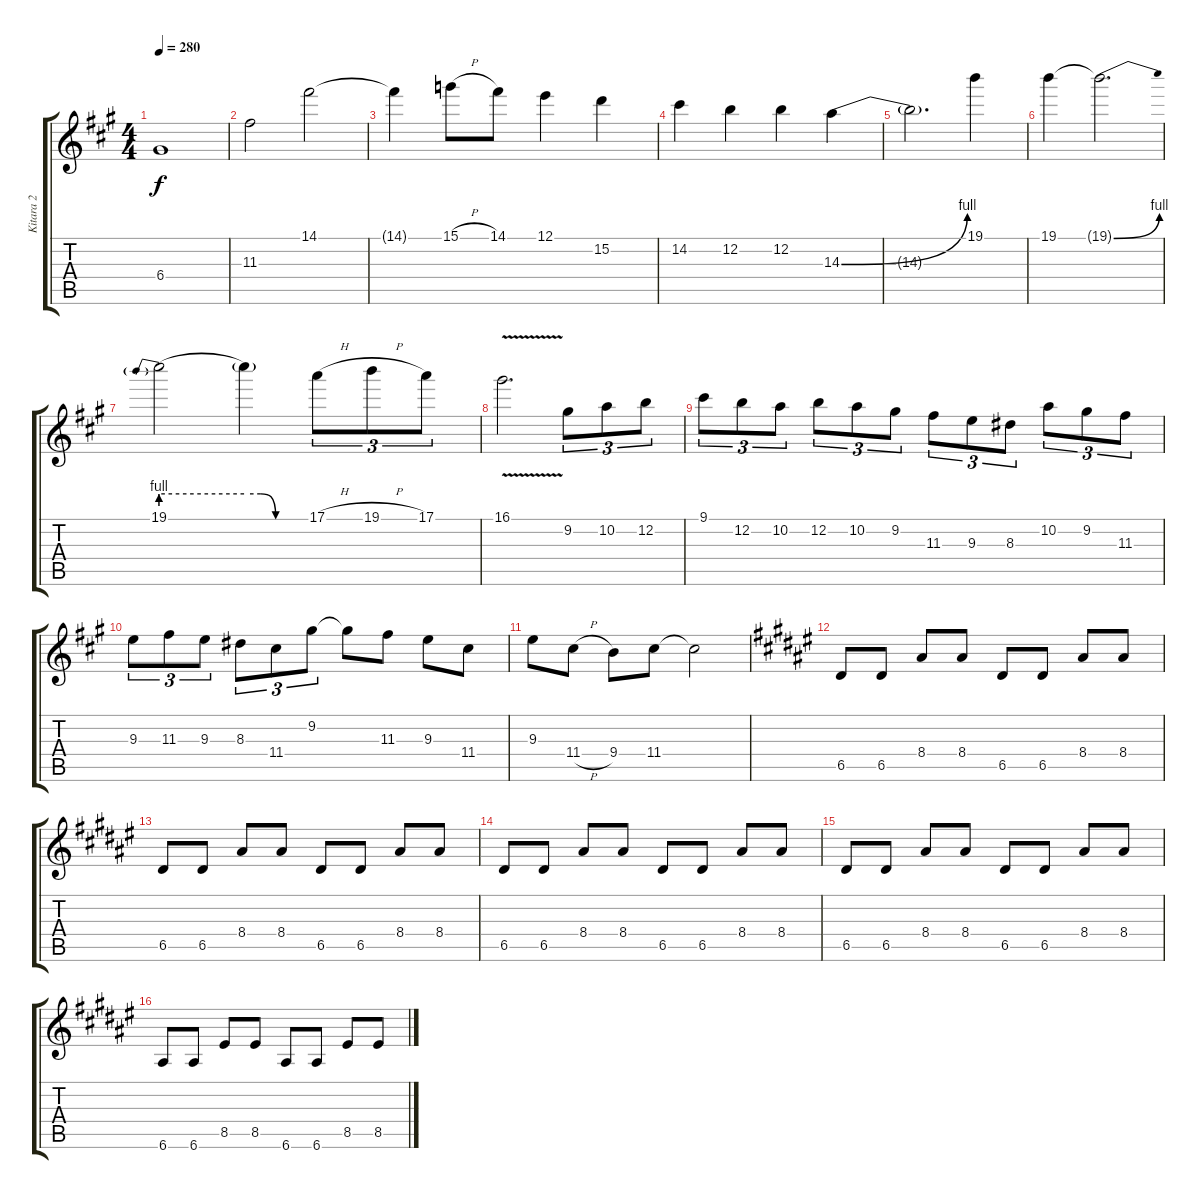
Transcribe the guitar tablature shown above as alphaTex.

\track ("Kitara 2" "Kitara 2") {instrument distortionguitar}
\staff {score tabs}
\tuning (E4 B3 G3 D3 A2 E2) {hide}
\ts (4 4)
\tempo 280
\clef g2
\ks a
6.4{t}.1{dy f} |
11.3.2 14.1.2 |
14.1{t}.4 15.1{h}.8 14.1.8 12.1.4 15.2.4 |
14.2.4 12.2.4 12.2.4 14.3{be (bend 0 0 60 4)}.4 |
14.3{t}.2{d} 19.1.4 |
19.1.4 19.1{be (bend 0 0 60 4) t}.2{d} |
19.1{be (prebend 0 4 60 4)}.2 19.1{be (custom 0 4 15 4 30 0 60 0) t}.4 17.1{h}.8{tu (3 2)} 19.1{h}.8{tu (3 2)} 17.1.8{tu (3 2)} |
16.1{v}.2{d} 9.2.8{tu (3 2)} 10.2.8{tu (3 2)} 12.2.8{tu (3 2)} |
9.1.8{tu (3 2)} 12.2.8{tu (3 2)} 10.2.8{tu (3 2)} 12.2.8{tu (3 2)} 10.2.8{tu (3 2)} 9.2.8{tu (3 2)} 11.3.8{tu (3 2)} 9.3.8{tu (3 2)} 8.3.8{tu (3 2)} 10.2.8{tu (3 2)} 9.2.8{tu (3 2)} 11.3.8{tu (3 2)} |
9.3.8{tu (3 2)} 11.3.8{tu (3 2)} 9.3.8{tu (3 2)} 8.3.8{tu (3 2)} 11.4.8{tu (3 2)} 9.2.8{tu (3 2)} 9.2{t}.8 11.3.8 9.3.8 11.4.8 |
9.3.8 11.4{h}.8 9.4.8 11.4.8 11.4{t}.2 |
\ks f#
6.5.8{volume 11} 6.5.8 8.4.8 8.4.8 6.5.8 6.5.8 8.4.8 8.4.8 |
6.5.8 6.5.8 8.4.8 8.4.8 6.5.8 6.5.8 8.4.8 8.4.8 |
6.5.8 6.5.8 8.4.8 8.4.8 6.5.8 6.5.8 8.4.8 8.4.8 |
6.5.8 6.5.8 8.4.8 8.4.8 6.5.8 6.5.8 8.4.8 8.4.8 |
6.6.8 6.6.8 8.5.8 8.5.8 6.6.8 6.6.8 8.5.8 8.5.8
